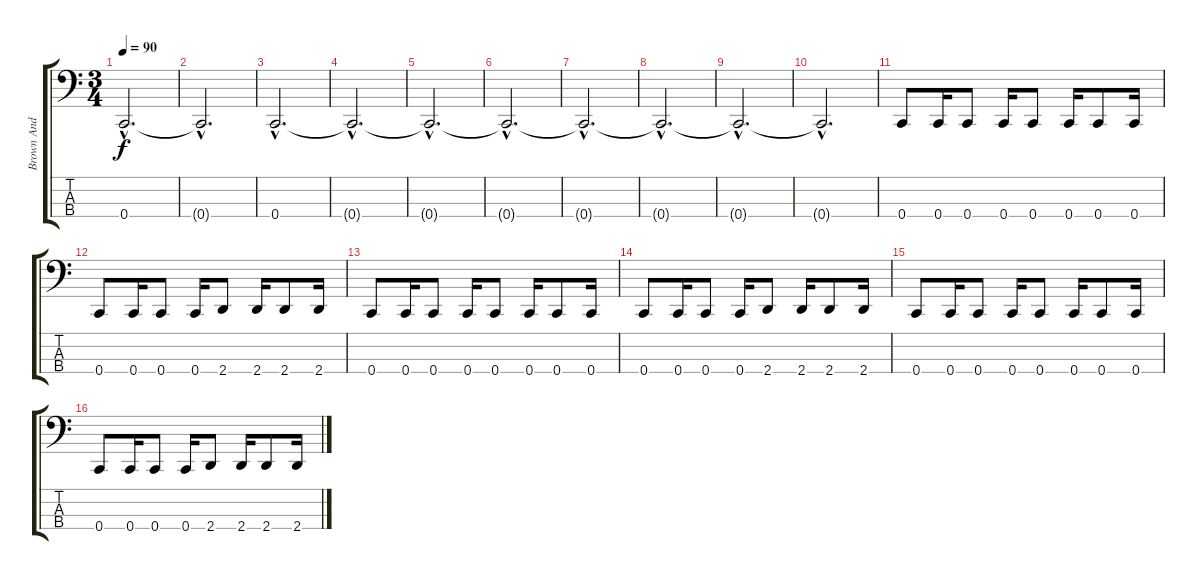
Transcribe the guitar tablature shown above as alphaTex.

\track ("Brown And Sticky" "Brown And ") {instrument electricbasspick}
\staff {score tabs}
\tuning (F2 C2 G1 C1) {hide}
\ts (3 4)
\tempo 90
\clef f4
\ks c
0.4{hac t}.2{d dy f} |
0.4{hac t}.2{d} |
0.4{hac}.2{d volume 5} |
0.4{hac t}.2{d} |
0.4{hac t}.2{d} |
0.4{hac t}.2{d} |
0.4{hac t}.2{d} |
0.4{hac t}.2{d} |
0.4{hac t}.2{d} |
0.4{hac t}.2{d} |
0.4.8{volume 9} 0.4.16 0.4.8 0.4.16 0.4.8 0.4.16 0.4.8 0.4.16 |
0.4.8 0.4.16 0.4.8 0.4.16 2.4.8 2.4.16 2.4.8 2.4.16 |
0.4.8 0.4.16 0.4.8 0.4.16 0.4.8 0.4.16 0.4.8 0.4.16 |
0.4.8 0.4.16 0.4.8 0.4.16 2.4.8 2.4.16 2.4.8 2.4.16 |
0.4.8 0.4.16 0.4.8 0.4.16 0.4.8 0.4.16 0.4.8 0.4.16 |
0.4.8 0.4.16 0.4.8 0.4.16 2.4.8 2.4.16 2.4.8 2.4.16
